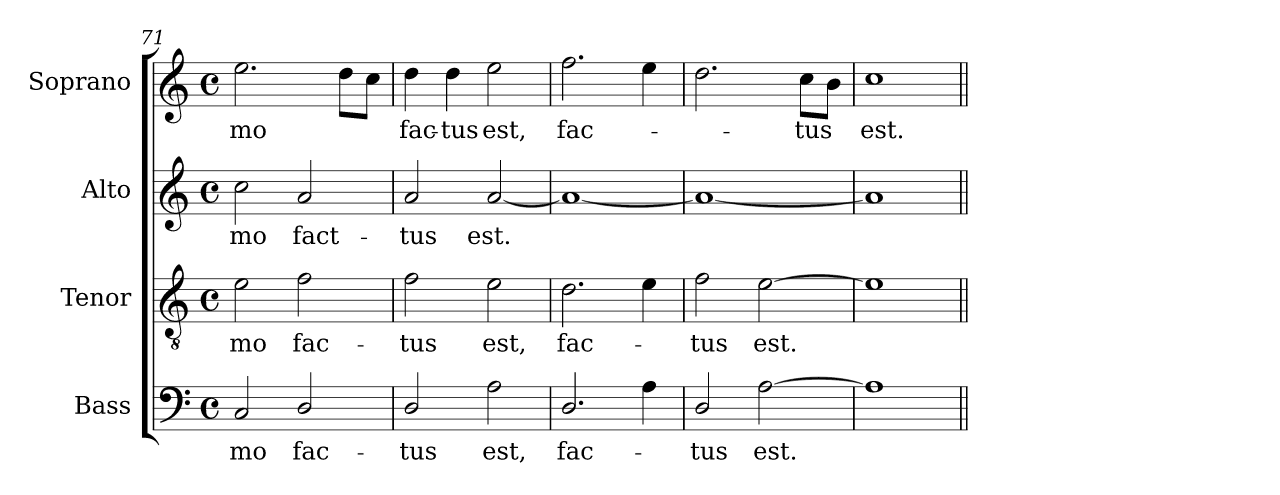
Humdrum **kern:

**kern	**text	**kern	**text	**kern	**text	**kern	**text
*part4	*part4	*part3	*part3	*part2	*part2	*part1	*part1
*staff4	*staff4	*staff3	*staff3	*staff2	*staff2	*staff1	*staff1
*I"Bass	*	*I"Tenor	*	*I"Alto	*	*I"Soprano	*
*I'B.	*	*I'T.	*	*I'A.	*	*I'S.	*
*clefF4	*	*clefGv2	*	*clefG2	*	*clefG2	*
*	*	*ITrd7c12	*	*	*	*	*
*k[]	*	*k[]	*	*k[]	*	*k[]	*
*C:	*	*C:	*	*C:	*	*C:	*
*M4/4	*	*M4/4	*	*M4/4	*	*M4/4	*
*met(c)	*	*met(c)	*	*met(c)	*	*met(c)	*
=71	=71	=71	=71	=71	=71	=71	=71
!	!LO:LY:b:color=#000000	!	!	!	!	!	!
!	!	!	!LO:LY:b:color=#000000	!	!	!	!
!	!	!	!	!	!LO:LY:b:color=#000000	!	!
!	!	!	!	!	!	!	!LO:LY:b:color=#000000
2Ci/	-mo	2Ei\	-mo	2cci\	-mo	2.eei\	-mo
!	!LO:LY:b:color=#000000	!	!	!	!	!	!
!	!	!	!LO:LY:b:color=#000000	!	!	!	!
!	!	!	!	!	!LO:LY:b:color=#000000	!	!
2Di/	fac-	2Fi\	fac-	2ai/	fact-	.	.
.	.	.	.	.	.	8ddi\L	.
.	.	.	.	.	.	8cci\J	.
=72	=72	=72	=72	=72	=72	=72	=72
!	!LO:LY:b:color=#000000	!	!	!	!	!	!
!	!	!	!LO:LY:b:color=#000000	!	!	!	!
!	!	!	!	!	!LO:LY:b:color=#000000	!	!
!	!	!	!	!	!	!	!LO:LY:b:color=#000000
2Di/	-tus	2Fi\	-tus	2ai/	-tus	4ddi\	fac-
!	!	!	!	!	!	!	!LO:LY:b:color=#000000
.	.	.	.	.	.	4ddi\	-tus
!	!LO:LY:b:color=#000000	!	!	!	!	!	!
!	!	!	!LO:LY:b:color=#000000	!	!	!	!
!	!	!	!	!	!LO:LY:b:color=#000000	!	!
!	!	!	!	!	!	!	!LO:LY:b:color=#000000
2Ai\	est,	2Ei\	est,	[2ai/	est.	2eei\	est,
=73	=73	=73	=73	=73	=73	=73	=73
!	!LO:LY:b:color=#000000	!	!	!	!	!	!
!	!	!	!LO:LY:b:color=#000000	!	!	!	!
!	!	!	!	!	!	!	!LO:LY:b:color=#000000
2.Di/	fac-	2.Di\	fac-	1ai_	.	2.ffi\	fac-
4Ai\	.	4Ei\	.	.	.	4eei\	.
=74	=74	=74	=74	=74	=74	=74	=74
!	!LO:LY:b:color=#000000	!	!	!	!	!	!
!	!	!	!LO:LY:b:color=#000000	!	!	!	!
2Di/	-tus	2Fi\	-tus	1ai_	.	2.ddi\	.
!	!LO:LY:b:color=#000000	!	!	!	!	!	!
!	!	!	!LO:LY:b:color=#000000	!	!	!	!
[2Ai\	est.	[2Ei\	est.	.	.	.	.
!	!	!	!	!	!	!	!LO:LY:b:color=#000000
.	.	.	.	.	.	8cci\L	-tus
.	.	.	.	.	.	8bi\J	.
=75	=75	=75	=75	=75	=75	=75	=75
!	!	!	!	!	!	!	!LO:LY:b:color=#000000
1Ai]	.	1Ei]	.	1ai]	.	1cci	est.
=||	=||	=||	=||	=||	=||	=||	=||
*-	*-	*-	*-	*-	*-	*-	*-
